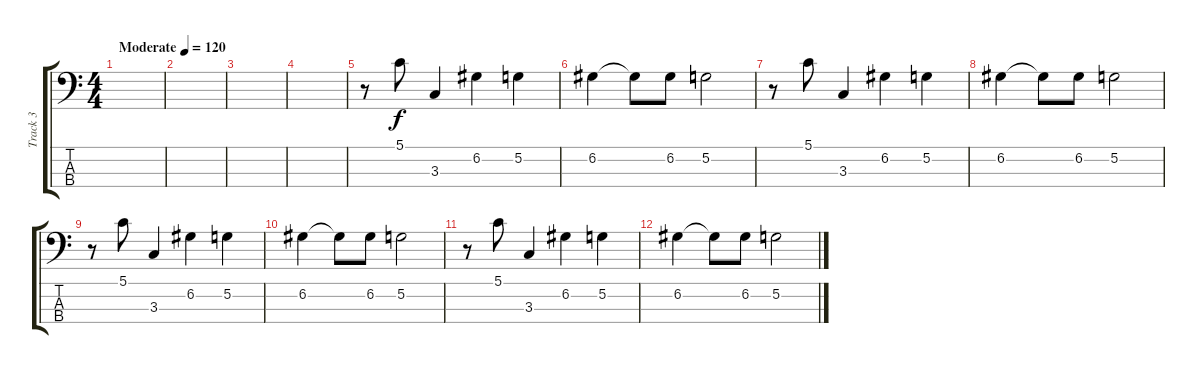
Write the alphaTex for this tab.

\track ("Track 3" "Track 3") {instrument electricbassfinger}
\staff {score tabs}
\tuning (G2 D2 A1 E1) {hide}
\ts (4 4)
\tempo (120 "Moderate")
\clef f4
\ks c
|
|
|
|
r.8 5.1.8 3.3.4 6.2.4 5.2.4 |
6.2.4 6.2{t}.8 6.2.8 5.2.2 |
r.8 5.1.8 3.3.4 6.2.4 5.2.4 |
6.2.4 6.2{t}.8 6.2.8 5.2.2 |
r.8 5.1.8 3.3.4 6.2.4 5.2.4 |
6.2.4 6.2{t}.8 6.2.8 5.2.2 |
r.8 5.1.8 3.3.4 6.2.4 5.2.4 |
6.2.4 6.2{t}.8 6.2.8 5.2.2
